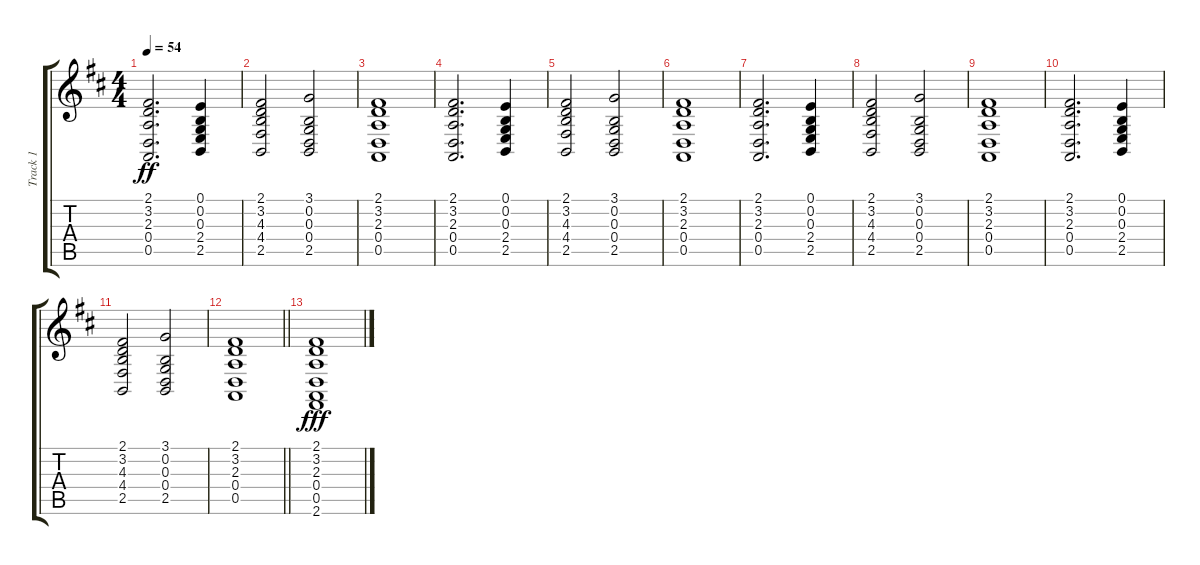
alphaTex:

\track ("Track 1" "Track 1") {instrument stringensemble1}
\staff {score tabs}
\tuning (E4 B3 G3 D3 A2 E2) {hide}
\ts (4 4)
\tempo 54
\clef g2
\ks d
(2.1 3.2 2.3 0.4 0.5).2{d dy ff} (0.1 0.2 0.3 2.4 2.5).4 |
(2.1 3.2 4.3 4.4 2.5).2 (3.1 0.2 0.3 0.4 2.5).2 |
(2.1 3.2 2.3 0.4 0.5).1 |
(2.1 3.2 2.3 0.4 0.5).2{d} (0.1 0.2 0.3 2.4 2.5).4 |
(2.1 3.2 4.3 4.4 2.5).2 (3.1 0.2 0.3 0.4 2.5).2 |
(2.1 3.2 2.3 0.4 0.5).1 |
(2.1 3.2 2.3 0.4 0.5).2{d} (0.1 0.2 0.3 2.4 2.5).4 |
(2.1 3.2 4.3 4.4 2.5).2 (3.1 0.2 0.3 0.4 2.5).2 |
(2.1 3.2 2.3 0.4 0.5).1 |
(2.1 3.2 2.3 0.4 0.5).2{d} (0.1 0.2 0.3 2.4 2.5).4 |
(2.1 3.2 4.3 4.4 2.5).2 (3.1 0.2 0.3 0.4 2.5).2 |
\barLineRight lightlight
(2.1 3.2 2.3 0.4 0.5).1 |
(2.1 3.2 2.3 0.4 0.5 2.6).1{dy fff}
